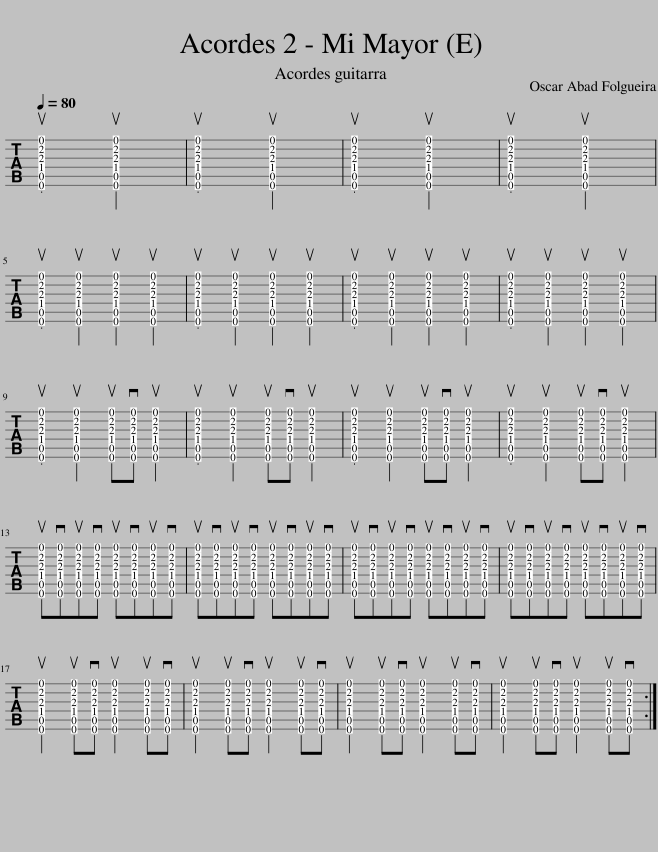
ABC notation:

X:1
L:1/8
Q:1/4=80
M:4/4
I:linebreak $
K:C
V:1 tab stafflines=6 strings=E2,A2,D3,G3,B3,E4
V:1
 u[!6!E,,!5!A,,!4!_E,!3!A,!2!^C!1!E]2 x2 u[!6!E,,!5!A,,!4!E,!3!A,!2!C!1!E]2 x2 | u[!6!E,,!5!A,,!4!_E,!3!A,!2!^C!1!E]2 x2 u[!6!E,,!5!A,,!4!E,!3!A,!2!C!1!E]2 x2 | u[!6!E,,!5!A,,!4!_E,!3!A,!2!^C!1!E]2 x2 u[!6!E,,!5!A,,!4!E,!3!A,!2!C!1!E]2 x2 | u[!6!E,,!5!A,,!4!_E,!3!A,!2!^C!1!E]2 x2 u[!6!E,,!5!A,,!4!E,!3!A,!2!C!1!E]2 x2 |$ u[!6!E,,!5!A,,!4!_E,!3!A,!2!^C!1!E]2 u[!6!E,,!5!A,,!4!E,!3!A,!2!C!1!E]2 u[!6!E,,!5!A,,!4!E,!3!A,!2!C!1!E]2 u[!6!E,,!5!A,,!4!E,!3!A,!2!C!1!E]2 | %5
 u[!6!E,,!5!A,,!4!_E,!3!A,!2!^C!1!E]2 u[!6!E,,!5!A,,!4!E,!3!A,!2!C!1!E]2 u[!6!E,,!5!A,,!4!E,!3!A,!2!C!1!E]2 u[!6!E,,!5!A,,!4!E,!3!A,!2!C!1!E]2 | u[!6!E,,!5!A,,!4!_E,!3!A,!2!^C!1!E]2 u[!6!E,,!5!A,,!4!E,!3!A,!2!C!1!E]2 u[!6!E,,!5!A,,!4!E,!3!A,!2!C!1!E]2 u[!6!E,,!5!A,,!4!E,!3!A,!2!C!1!E]2 | u[!6!E,,!5!A,,!4!_E,!3!A,!2!^C!1!E]2 u[!6!E,,!5!A,,!4!E,!3!A,!2!C!1!E]2 u[!6!E,,!5!A,,!4!E,!3!A,!2!C!1!E]2 u[!6!E,,!5!A,,!4!E,!3!A,!2!C!1!E]2 |$ u[!6!E,,!5!A,,!4!_E,!3!A,!2!^C!1!E]2 u[!6!E,,!5!A,,!4!E,!3!A,!2!C!1!E]2 u[!6!E,,!5!A,,!4!E,!3!A,!2!C!1!E]v[!6!E,,!5!A,,!4!E,!3!A,!2!C!1!E] u[!6!E,,!5!A,,!4!E,!3!A,!2!C!1!E]2 | u[!6!E,,!5!A,,!4!_E,!3!A,!2!^C!1!E]2 u[!6!E,,!5!A,,!4!E,!3!A,!2!C!1!E]2 u[!6!E,,!5!A,,!4!E,!3!A,!2!C!1!E]v[!6!E,,!5!A,,!4!E,!3!A,!2!C!1!E] u[!6!E,,!5!A,,!4!E,!3!A,!2!C!1!E]2 | %10
 u[!6!E,,!5!A,,!4!_E,!3!A,!2!^C!1!E]2 u[!6!E,,!5!A,,!4!E,!3!A,!2!C!1!E]2 u[!6!E,,!5!A,,!4!E,!3!A,!2!C!1!E]v[!6!E,,!5!A,,!4!E,!3!A,!2!C!1!E] u[!6!E,,!5!A,,!4!E,!3!A,!2!C!1!E]2 | u[!6!E,,!5!A,,!4!_E,!3!A,!2!^C!1!E]2 u[!6!E,,!5!A,,!4!E,!3!A,!2!C!1!E]2 u[!6!E,,!5!A,,!4!E,!3!A,!2!C!1!E]v[!6!E,,!5!A,,!4!E,!3!A,!2!C!1!E] u[!6!E,,!5!A,,!4!E,!3!A,!2!C!1!E]2 |$ u[!6!E,,!5!A,,!4!_E,!3!A,!2!^C!1!E]v[!6!E,,!5!A,,!4!E,!3!A,!2!C!1!E]u[!6!E,,!5!A,,!4!E,!3!A,!2!C!1!E]v[!6!E,,!5!A,,!4!E,!3!A,!2!C!1!E] u[!6!E,,!5!A,,!4!E,!3!A,!2!C!1!E]v[!6!E,,!5!A,,!4!E,!3!A,!2!C!1!E]u[!6!E,,!5!A,,!4!E,!3!A,!2!C!1!E]v[!6!E,,!5!A,,!4!E,!3!A,!2!C!1!E] | u[!6!E,,!5!A,,!4!_E,!3!A,!2!^C!1!E]v[!6!E,,!5!A,,!4!E,!3!A,!2!C!1!E]u[!6!E,,!5!A,,!4!E,!3!A,!2!C!1!E]v[!6!E,,!5!A,,!4!E,!3!A,!2!C!1!E] u[!6!E,,!5!A,,!4!E,!3!A,!2!C!1!E]v[!6!E,,!5!A,,!4!E,!3!A,!2!C!1!E]u[!6!E,,!5!A,,!4!E,!3!A,!2!C!1!E]v[!6!E,,!5!A,,!4!E,!3!A,!2!C!1!E] | u[!6!E,,!5!A,,!4!_E,!3!A,!2!^C!1!E]v[!6!E,,!5!A,,!4!E,!3!A,!2!C!1!E]u[!6!E,,!5!A,,!4!E,!3!A,!2!C!1!E]v[!6!E,,!5!A,,!4!E,!3!A,!2!C!1!E] u[!6!E,,!5!A,,!4!E,!3!A,!2!C!1!E]v[!6!E,,!5!A,,!4!E,!3!A,!2!C!1!E]u[!6!E,,!5!A,,!4!E,!3!A,!2!C!1!E]v[!6!E,,!5!A,,!4!E,!3!A,!2!C!1!E] | %15
 u[!6!E,,!5!A,,!4!_E,!3!A,!2!^C!1!E]v[!6!E,,!5!A,,!4!E,!3!A,!2!C!1!E]u[!6!E,,!5!A,,!4!E,!3!A,!2!C!1!E]v[!6!E,,!5!A,,!4!E,!3!A,!2!C!1!E] u[!6!E,,!5!A,,!4!E,!3!A,!2!C!1!E]v[!6!E,,!5!A,,!4!E,!3!A,!2!C!1!E]u[!6!E,,!5!A,,!4!E,!3!A,!2!C!1!E]v[!6!E,,!5!A,,!4!E,!3!A,!2!C!1!E] |$ u[!6!E,,!5!A,,!4!_E,!3!A,!2!^C!1!E]2 u[!6!E,,!5!A,,!4!E,!3!A,!2!C!1!E]v[!6!E,,!5!A,,!4!E,!3!A,!2!C!1!E] u[!6!E,,!5!A,,!4!E,!3!A,!2!C!1!E]2 u[!6!E,,!5!A,,!4!E,!3!A,!2!C!1!E]v[!6!E,,!5!A,,!4!E,!3!A,!2!C!1!E] | u[!6!E,,!5!A,,!4!_E,!3!A,!2!^C!1!E]2 u[!6!E,,!5!A,,!4!E,!3!A,!2!C!1!E]v[!6!E,,!5!A,,!4!E,!3!A,!2!C!1!E] u[!6!E,,!5!A,,!4!E,!3!A,!2!C!1!E]2 u[!6!E,,!5!A,,!4!E,!3!A,!2!C!1!E]v[!6!E,,!5!A,,!4!E,!3!A,!2!C!1!E] | u[!6!E,,!5!A,,!4!_E,!3!A,!2!^C!1!E]2 u[!6!E,,!5!A,,!4!E,!3!A,!2!C!1!E]v[!6!E,,!5!A,,!4!E,!3!A,!2!C!1!E] u[!6!E,,!5!A,,!4!E,!3!A,!2!C!1!E]2 u[!6!E,,!5!A,,!4!E,!3!A,!2!C!1!E]v[!6!E,,!5!A,,!4!E,!3!A,!2!C!1!E] | u[!6!E,,!5!A,,!4!_E,!3!A,!2!^C!1!E]2 u[!6!E,,!5!A,,!4!E,!3!A,!2!C!1!E]v[!6!E,,!5!A,,!4!E,!3!A,!2!C!1!E] u[!6!E,,!5!A,,!4!E,!3!A,!2!C!1!E]2 u[!6!E,,!5!A,,!4!E,!3!A,!2!C!1!E]v[!6!E,,!5!A,,!4!E,!3!A,!2!C!1!E] :| %20
